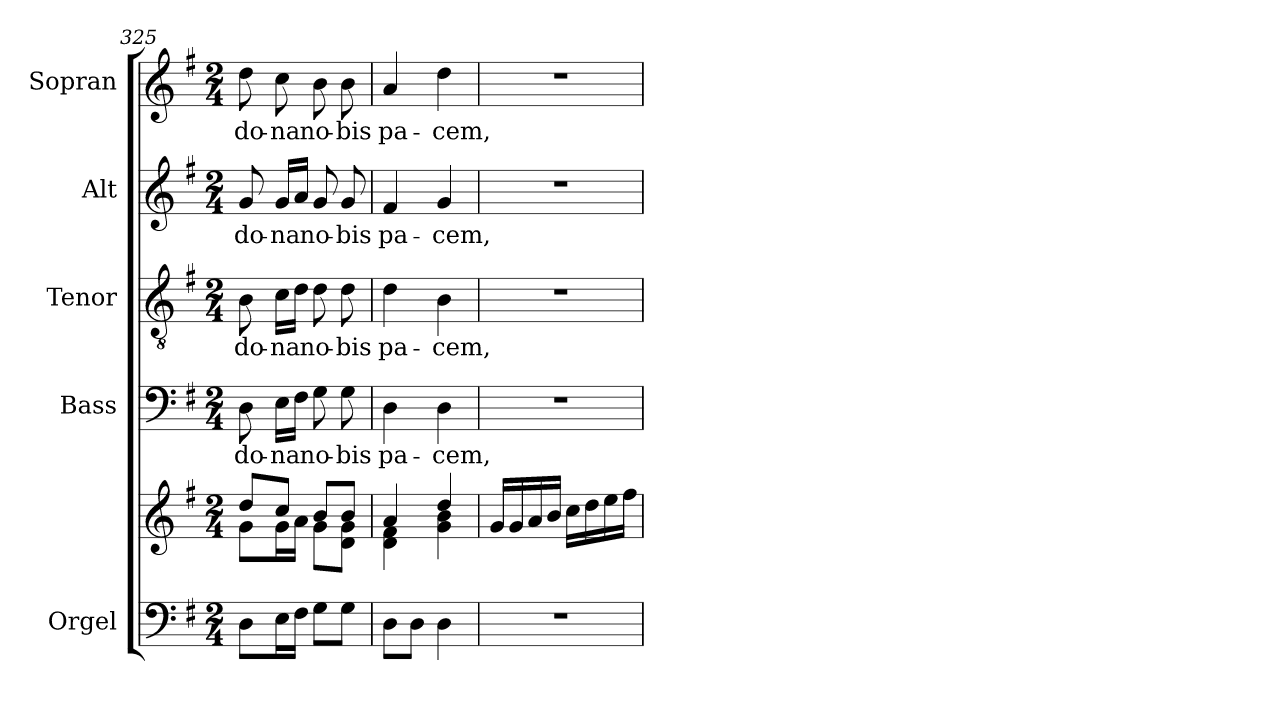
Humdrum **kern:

**kern	**kern	**kern	**text	**kern	**text	**kern	**text	**kern	**text
*part5	*part5	*part4	*part4	*part3	*part3	*part2	*part2	*part1	*part1
*staff6	*staff5	*staff4	*staff4	*staff3	*staff3	*staff2	*staff2	*staff1	*staff1
*I"Orgel	*	*I"Bass	*	*I"Tenor	*	*I"Alt	*	*I"Sopran	*
*I'Org.	*	*I'B.	*	*I'T.	*	*I'A.	*	*I'S.	*
!!LO:PB:g=z
*clefF4	*clefG2	*clefF4	*	*clefGv2	*	*clefG2	*	*clefG2	*
*k[f#]	*k[f#]	*k[f#]	*	*k[f#]	*	*k[f#]	*	*k[f#]	*
*G:	*G:	*G:	*	*G:	*	*G:	*	*G:	*
*M2/4	*M2/4	*M2/4	*	*M2/4	*	*M2/4	*	*M2/4	*
=325	=325	=325	=325	=325	=325	=325	=325	=325	=325
*	*^	*	*	*	*	*	*	*	*
!	!	!	!	!LO:LY:b	!	!LO:LY:b	!	!LO:LY:b	!	!LO:LY:b
8D\L	8dd/L	8g\L	8D\	do-	8B\	do-	8g/	do-	8dd\	do-
!	!	!	!	!LO:LY:b	!	!LO:LY:b	!	!LO:LY:b	!	!LO:LY:b
16E\L	8cc/J	16g\L	16E\LL	-na	16c\LL	-na	16g/LL	-na	8cc\	-na
16F#\JJ	.	16a\JJ	16F#\JJ	.	16d\JJ	.	16a/JJ	.	.	.
!	!	!	!	!LO:LY:b	!	!LO:LY:b	!	!LO:LY:b	!	!LO:LY:b
8G\L	8b/L	8g\L	8G\	no-	8d\	no-	8g/	no-	8b\	no-
!	!	!	!	!LO:LY:b	!	!LO:LY:b	!	!LO:LY:b	!	!LO:LY:b
8G\J	8b/J	8d\ 8g\J	8G\	-bis	8d\	-bis	8g/	-bis	8b\	-bis
=326	=326	=326	=326	=326	=326	=326	=326	=326	=326	=326
!	!	!	!	!LO:LY:b	!	!LO:LY:b	!	!LO:LY:b	!	!LO:LY:b
8D\L	4a/	4d\ 4f#\	4D\	pa-	4d\	pa-	4f#/	pa-	4a/	pa-
8D\J	.	.	.	.	.	.	.	.	.	.
!	!	!	!	!LO:LY:b	!	!LO:LY:b	!	!LO:LY:b	!	!LO:LY:b
4D\	4dd/	4g\ 4b\	4D\	-cem,	4B\	-cem,	4g/	-cem,	4dd\	-cem,
*	*v	*v	*	*	*	*	*	*	*	*
=327	=327	=327	=327	=327	=327	=327	=327	=327	=327
2r	16g/LL	2r	.	2r	.	2r	.	2r	.
.	16g/	.	.	.	.	.	.	.	.
.	16a/	.	.	.	.	.	.	.	.
.	16b/JJ	.	.	.	.	.	.	.	.
.	16cc\LL	.	.	.	.	.	.	.	.
.	16dd\	.	.	.	.	.	.	.	.
.	16ee\	.	.	.	.	.	.	.	.
.	16ff#\JJ	.	.	.	.	.	.	.	.
=	=	=	=	=	=	=	=	=	=
*-	*-	*-	*-	*-	*-	*-	*-	*-	*-
